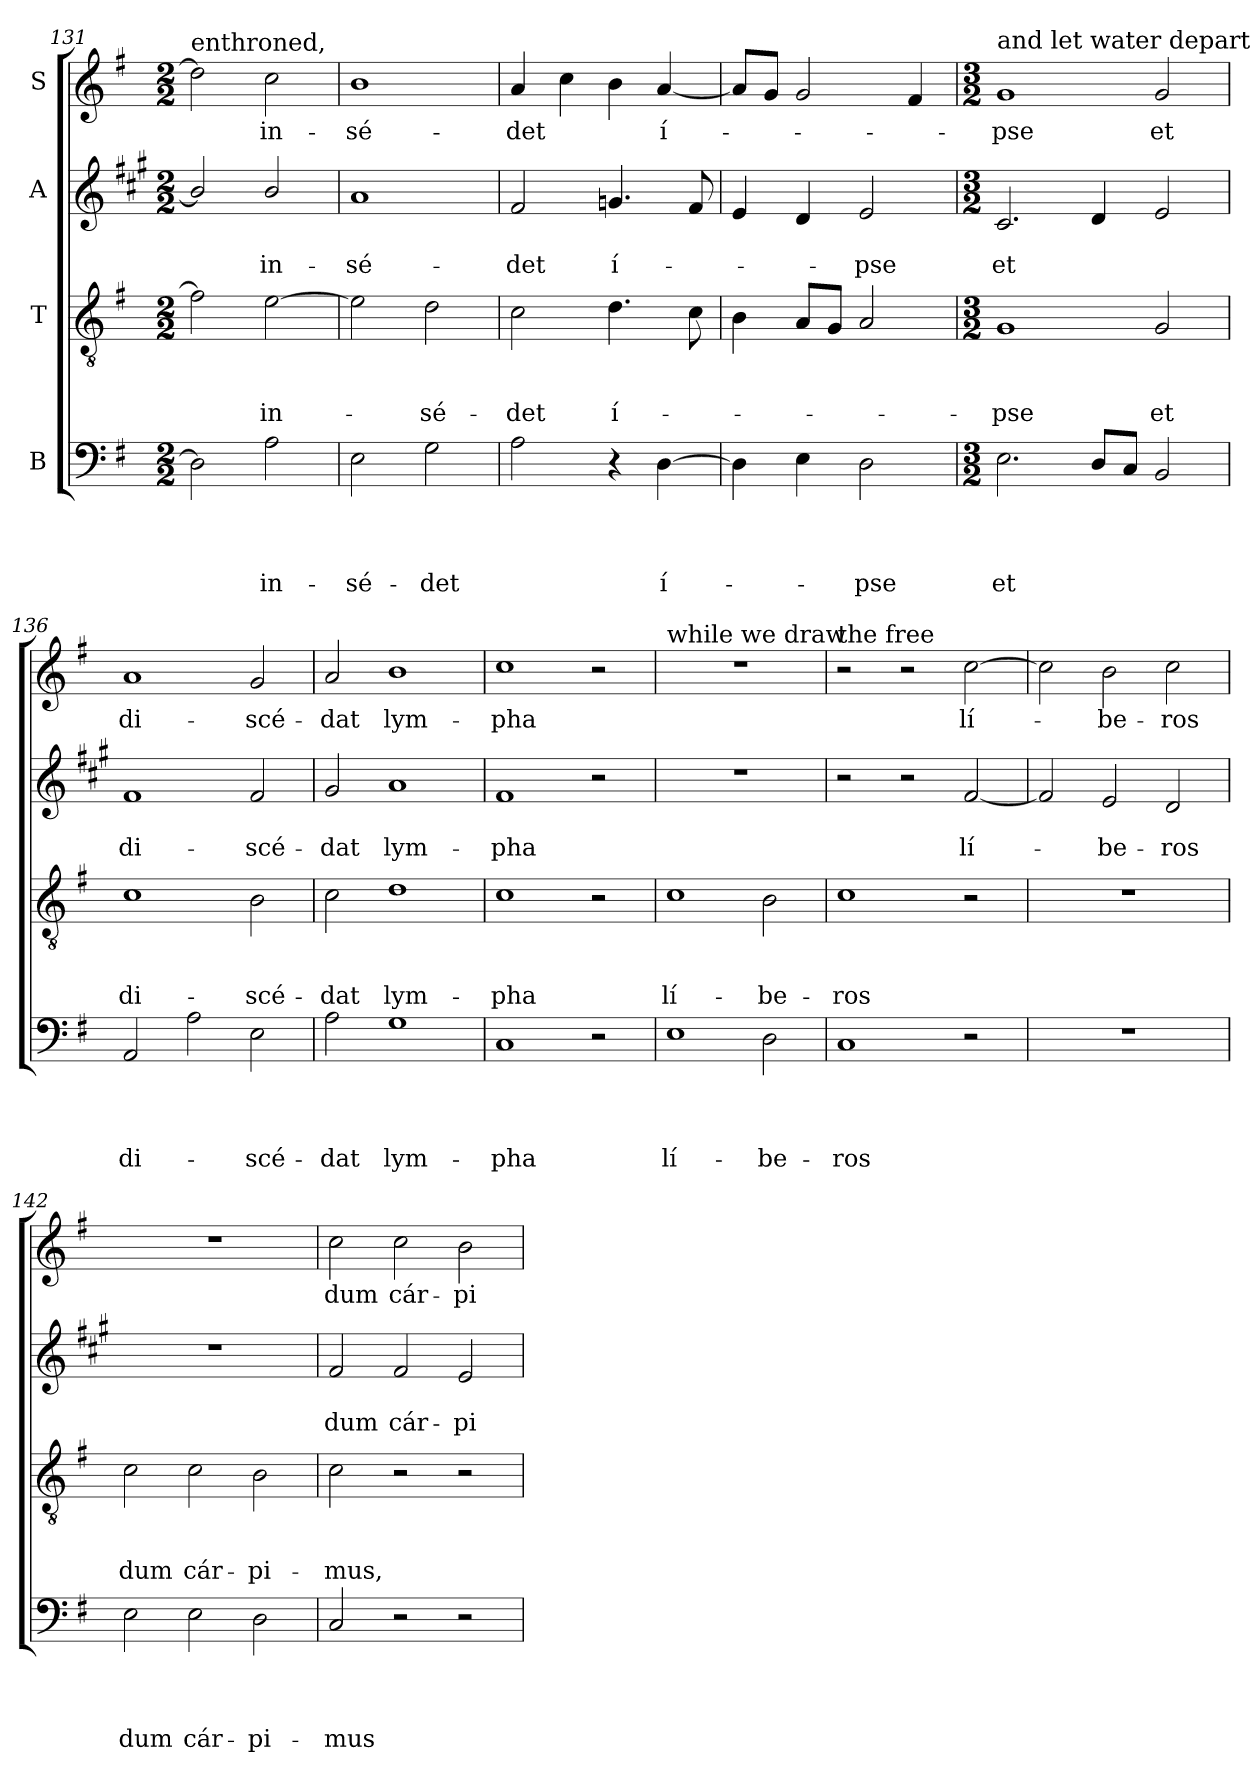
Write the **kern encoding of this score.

**kern	**text	**text	**text	**text	**kern	**text	**text	**text	**kern	**text	**text	**kern	**text
*part4	*part4	*part4	*part4	*part4	*part3	*part3	*part3	*part3	*part2	*part2	*part2	*part1	*part1
*staff4	*staff4	*staff4	*staff4	*staff4	*staff3	*staff3	*staff3	*staff3	*staff2	*staff2	*staff2	*staff1	*staff1
*I"B	*	*	*	*	*I"T	*	*	*	*I"A	*	*	*I"S	*
*clefF4	*	*	*	*	*clefGv2	*	*	*	*clefG2	*	*	*clefG2	*
*	*	*	*	*	*	*	*	*	*ITrd1c2	*	*	*	*
*k[f#]	*	*	*	*	*k[f#]	*	*	*	*k[f#]	*	*	*k[f#]	*
*G:	*	*	*	*	*G:	*	*	*	*G:	*	*	*G:	*
*M2/2	*	*	*	*	*M2/2	*	*	*	*M2/2	*	*	*M2/2	*
=131	=131	=131	=131	=131	=131	=131	=131	=131	=131	=131	=131	=131	=131
!	!	!	!	!	!	!	!	!	!	!	!	!LO:TX:a:t=enthroned,	!
2D\]	.	.	.	.	2fn\]	.	.	.	2a/]	.	.	2dd\]	.
!	!	!	!	!LO:LY:b	!	!	!	!LO:LY:b	!	!	!LO:LY:b	!	!LO:LY:b
2A\	.	.	.	in-	[2e\	.	.	in-	2a/	.	in-	2cc\	in-
=132	=132	=132	=132	=132	=132	=132	=132	=132	=132	=132	=132	=132	=132
!	!	!	!	!LO:LY:b	!	!	!	!	!	!	!LO:LY:b	!	!LO:LY:b
2E\	.	.	.	-sé-	2e\]	.	.	.	1g	.	-sé-	1b	-sé-
!	!	!	!	!LO:LY:b	!	!	!	!LO:LY:b	!	!	!	!	!
2G\	.	.	.	-det	2d\	.	.	-sé-	.	.	.	.	.
=133	=133	=133	=133	=133	=133	=133	=133	=133	=133	=133	=133	=133	=133
!	!	!	!	!	!	!	!	!LO:LY:b	!	!	!LO:LY:b	!	!LO:LY:b
2A\	.	.	.	.	2c\	.	.	-det	2e/	.	-det	4a/	-det
.	.	.	.	.	.	.	.	.	.	.	.	4cc\	.
!	!	!	!	!	!	!	!	!LO:LY:b	!	!	!LO:LY:b	!	!
4r	.	.	.	.	4.d\	.	.	í-	4.fn/	.	í-	4b\	.
!	!	!	!	!LO:LY:b	!	!	!	!	!	!	!	!	!LO:LY:b
[4D\	.	.	.	í-	.	.	.	.	.	.	.	[4a/	í-
.	.	.	.	.	8c\	.	.	.	8e/	.	.	.	.
=134	=134	=134	=134	=134	=134	=134	=134	=134	=134	=134	=134	=134	=134
4D\]	.	.	.	.	4B\	.	.	.	4d/	.	.	8a/L]	.
.	.	.	.	.	.	.	.	.	.	.	.	8g/J	.
4E\	.	.	.	.	8A/L	.	.	.	4c/	.	.	2g/	.
.	.	.	.	.	8G/J	.	.	.	.	.	.	.	.
!	!	!	!	!LO:LY:b	!	!	!	!	!	!	!LO:LY:b	!	!
2D\	.	.	.	-pse	2A/	.	.	.	2d/	.	-pse	.	.
.	.	.	.	.	.	.	.	.	.	.	.	4f#/	.
!!LO:LB:g=z
=135	=135	=135	=135	=135	=135	=135	=135	=135	=135	=135	=135	=135	=135
*M3/2	*	*	*	*	*M3/2	*	*	*	*M3/2	*	*	*M3/2	*
!	!	!	!	!	!	!	!	!	!	!	!	!LO:TX:a:t=and let water depart	!
!	!	!	!	!LO:LY:b	!	!	!	!LO:LY:b	!	!	!LO:LY:b	!	!LO:LY:b
2.E\	.	.	.	et	1G	.	.	-pse	2.B/	.	et	1g	-pse
8D/L	.	.	.	.	.	.	.	.	4c/	.	.	.	.
8C/J	.	.	.	.	.	.	.	.	.	.	.	.	.
!	!	!	!	!	!	!	!	!LO:LY:b	!	!	!	!	!LO:LY:b
2BB/	.	.	.	.	2G/	.	.	et	2d/	.	.	2g/	et
=136	=136	=136	=136	=136	=136	=136	=136	=136	=136	=136	=136	=136	=136
!	!	!	!	!LO:LY:b	!	!	!	!LO:LY:b	!	!	!LO:LY:b	!	!LO:LY:b
2AA/	.	.	.	di-	1c	.	.	di-	1e	.	di-	1a	di-
2A\	.	.	.	.	.	.	.	.	.	.	.	.	.
!	!	!	!	!LO:LY:b	!	!	!	!LO:LY:b	!	!	!LO:LY:b	!	!LO:LY:b
2E\	.	.	.	-scé-	2B\	.	.	-scé-	2e/	.	-scé-	2g/	-scé-
=137	=137	=137	=137	=137	=137	=137	=137	=137	=137	=137	=137	=137	=137
!	!	!	!	!LO:LY:b	!	!	!	!LO:LY:b	!	!	!LO:LY:b	!	!LO:LY:b
2A\	.	.	.	-dat	2c\	.	.	-dat	2f#/	.	-dat	2a/	-dat
!	!	!	!	!LO:LY:b	!	!	!	!LO:LY:b	!	!	!LO:LY:b	!	!LO:LY:b
1G	.	.	.	lym-	1d	.	.	lym-	1g	.	lym-	1b	lym-
=138	=138	=138	=138	=138	=138	=138	=138	=138	=138	=138	=138	=138	=138
!	!	!	!	!LO:LY:b	!	!	!	!LO:LY:b	!	!	!LO:LY:b	!	!LO:LY:b
1C	.	.	.	-pha	1c	.	.	-pha	1e	.	-pha	1cc	-pha
2r	.	.	.	.	2r	.	.	.	2r	.	.	2r	.
=139	=139	=139	=139	=139	=139	=139	=139	=139	=139	=139	=139	=139	=139
!	!	!	!	!	!	!	!	!	!	!	!	!LO:TX:a:t=while we draw	!
!	!	!	!	!LO:LY:b	!	!	!	!LO:LY:b	!	!	!	!	!
1E	.	.	.	lí-	1c	.	.	lí-	1.r	.	.	1.r	.
!	!	!	!	!LO:LY:b	!	!	!	!LO:LY:b	!	!	!	!	!
2D\	.	.	.	-be-	2B\	.	.	-be-	.	.	.	.	.
!!LO:PB:g=z
=140	=140	=140	=140	=140	=140	=140	=140	=140	=140	=140	=140	=140	=140
!	!	!	!	!	!	!	!	!	!	!	!	!LO:TX:a:t=the free	!
!	!	!	!	!LO:LY:b	!	!	!	!LO:LY:b	!	!	!	!	!
1C	.	.	.	-ros	1c	.	.	-ros	2r	.	.	2r	.
.	.	.	.	.	.	.	.	.	2r	.	.	2r	.
!	!	!	!	!	!	!	!	!	!	!	!LO:LY:b	!	!LO:LY:b
2r	.	.	.	.	2r	.	.	.	[2e/	.	lí-	[2cc\	lí-
=141	=141	=141	=141	=141	=141	=141	=141	=141	=141	=141	=141	=141	=141
1.r	.	.	.	.	1.r	.	.	.	2e/]	.	.	2cc\]	.
!	!	!	!	!	!	!	!	!	!	!	!LO:LY:b	!	!LO:LY:b
.	.	.	.	.	.	.	.	.	2d/	.	-be-	2b\	-be-
!	!	!	!	!	!	!	!	!	!	!	!LO:LY:b	!	!LO:LY:b
.	.	.	.	.	.	.	.	.	2c/	.	-ros	2cc\	-ros
=142	=142	=142	=142	=142	=142	=142	=142	=142	=142	=142	=142	=142	=142
!	!	!	!	!LO:LY:b	!	!	!	!LO:LY:b	!	!	!	!	!
2E\	.	.	.	dum	2c\	.	.	dum	1.r	.	.	1.r	.
!	!	!	!	!LO:LY:b	!	!	!	!LO:LY:b	!	!	!	!	!
2E\	.	.	.	cár-	2c\	.	.	cár-	.	.	.	.	.
!	!	!	!	!LO:LY:b	!	!	!	!LO:LY:b	!	!	!	!	!
2D\	.	.	.	-pi-	2B\	.	.	-pi-	.	.	.	.	.
=143	=143	=143	=143	=143	=143	=143	=143	=143	=143	=143	=143	=143	=143
!	!	!	!	!LO:LY:b	!	!	!	!LO:LY:b	!	!	!LO:LY:b	!	!LO:LY:b
2C/	.	.	.	-mus	2c\	.	.	-mus,	2e/	.	dum	2cc\	dum
!	!	!	!	!	!	!	!	!	!	!	!LO:LY:b	!	!LO:LY:b
2r	.	.	.	.	2r	.	.	.	2e/	.	cár-	2cc\	cár-
!	!	!	!	!	!	!	!	!	!	!	!LO:LY:b	!	!LO:LY:b
2r	.	.	.	.	2r	.	.	.	2d/	.	-pi-	2b\	-pi-
=	=	=	=	=	=	=	=	=	=	=	=	=	=
*-	*-	*-	*-	*-	*-	*-	*-	*-	*-	*-	*-	*-	*-
